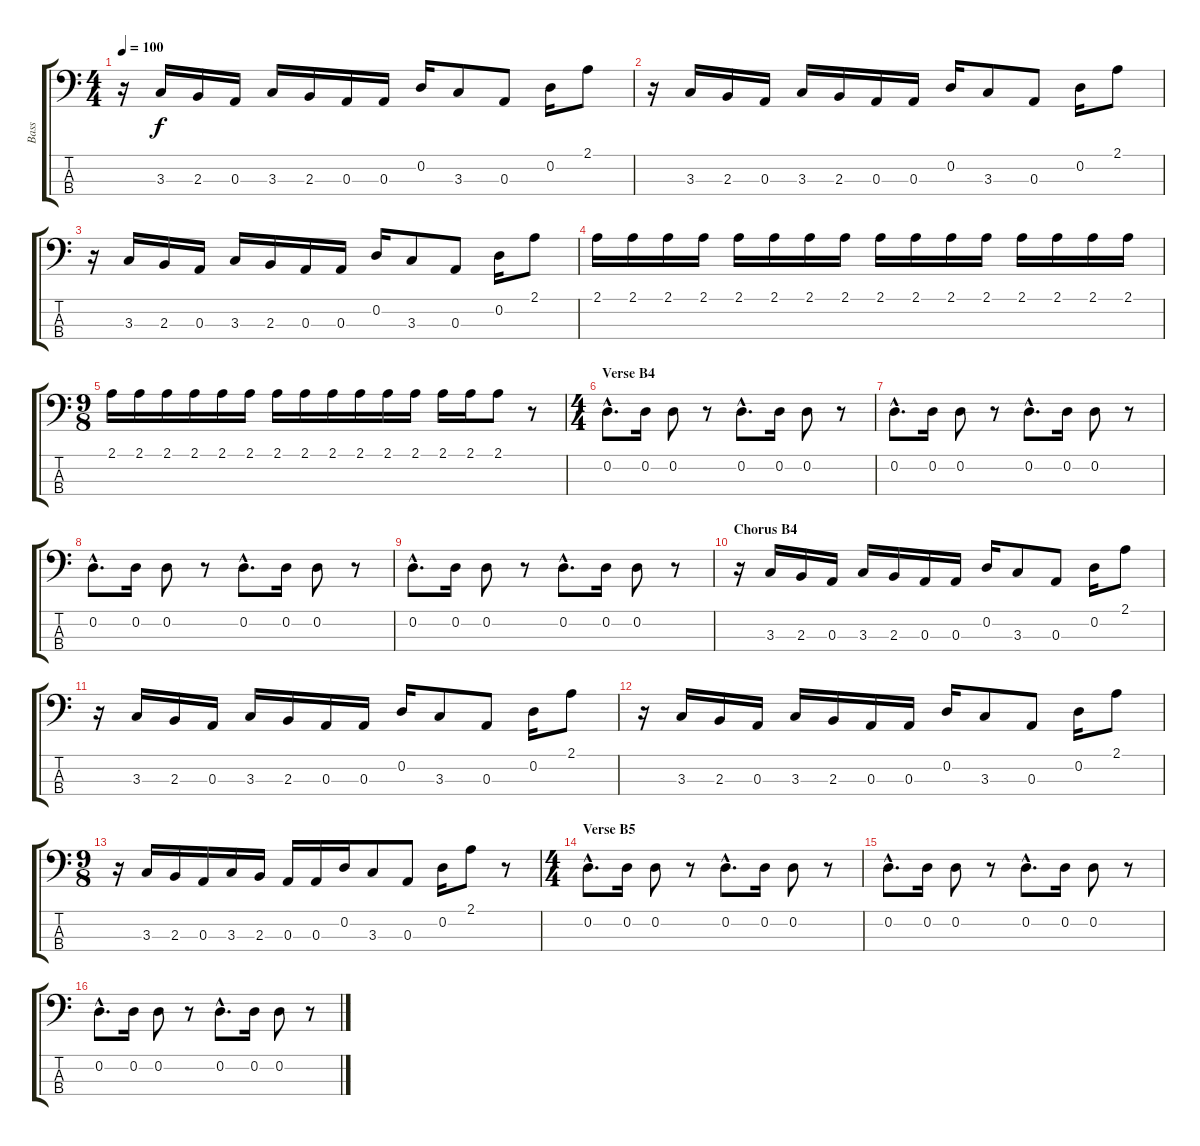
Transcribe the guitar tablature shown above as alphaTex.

\track ("Bass" "Bass") {instrument electricbassfinger}
\staff {score tabs}
\tuning (G2 D2 A1 E1) {hide}
\ts (4 4)
\tempo 100
\clef f4
\ks c
r.16{dy f} 3.3.16 2.3.16 0.3.16 3.3.16 2.3.16 0.3.16 0.3.16 0.2.16 3.3.8 0.3.8 0.2.16 2.1.8 |
r.16 3.3.16 2.3.16 0.3.16 3.3.16 2.3.16 0.3.16 0.3.16 0.2.16 3.3.8 0.3.8 0.2.16 2.1.8 |
r.16 3.3.16 2.3.16 0.3.16 3.3.16 2.3.16 0.3.16 0.3.16 0.2.16 3.3.8 0.3.8 0.2.16 2.1.8 |
2.1.16 2.1.16 2.1.16 2.1.16 2.1.16 2.1.16 2.1.16 2.1.16 2.1.16 2.1.16 2.1.16 2.1.16 2.1.16 2.1.16 2.1.16 2.1.16 |
\ts (9 8)
2.1.16 2.1.16 2.1.16 2.1.16 2.1.16 2.1.16 2.1.16 2.1.16 2.1.16 2.1.16 2.1.16 2.1.16 2.1.16 2.1.16 2.1.8 r.8 |
\ts (4 4)
\section ("" "Verse B4")
0.2{hac}.8{d} 0.2.16 0.2.8 r.8 0.2{hac}.8{d} 0.2.16 0.2.8 r.8 |
0.2{hac}.8{d} 0.2.16 0.2.8 r.8 0.2{hac}.8{d} 0.2.16 0.2.8 r.8 |
0.2{hac}.8{d} 0.2.16 0.2.8 r.8 0.2{hac}.8{d} 0.2.16 0.2.8 r.8 |
0.2{hac}.8{d} 0.2.16 0.2.8 r.8 0.2{hac}.8{d} 0.2.16 0.2.8 r.8 |
\section ("" "Chorus B4")
r.16 3.3.16 2.3.16 0.3.16 3.3.16 2.3.16 0.3.16 0.3.16 0.2.16 3.3.8 0.3.8 0.2.16 2.1.8 |
r.16 3.3.16 2.3.16 0.3.16 3.3.16 2.3.16 0.3.16 0.3.16 0.2.16 3.3.8 0.3.8 0.2.16 2.1.8 |
r.16 3.3.16 2.3.16 0.3.16 3.3.16 2.3.16 0.3.16 0.3.16 0.2.16 3.3.8 0.3.8 0.2.16 2.1.8 |
\ts (9 8)
r.16 3.3.16 2.3.16 0.3.16 3.3.16 2.3.16 0.3.16 0.3.16 0.2.16 3.3.8 0.3.8 0.2.16 2.1.8 r.8 |
\ts (4 4)
\section ("" "Verse B5")
0.2{hac}.8{d} 0.2.16 0.2.8 r.8 0.2{hac}.8{d} 0.2.16 0.2.8 r.8 |
0.2{hac}.8{d} 0.2.16 0.2.8 r.8 0.2{hac}.8{d} 0.2.16 0.2.8 r.8 |
0.2{hac}.8{d} 0.2.16 0.2.8 r.8 0.2{hac}.8{d} 0.2.16 0.2.8 r.8
